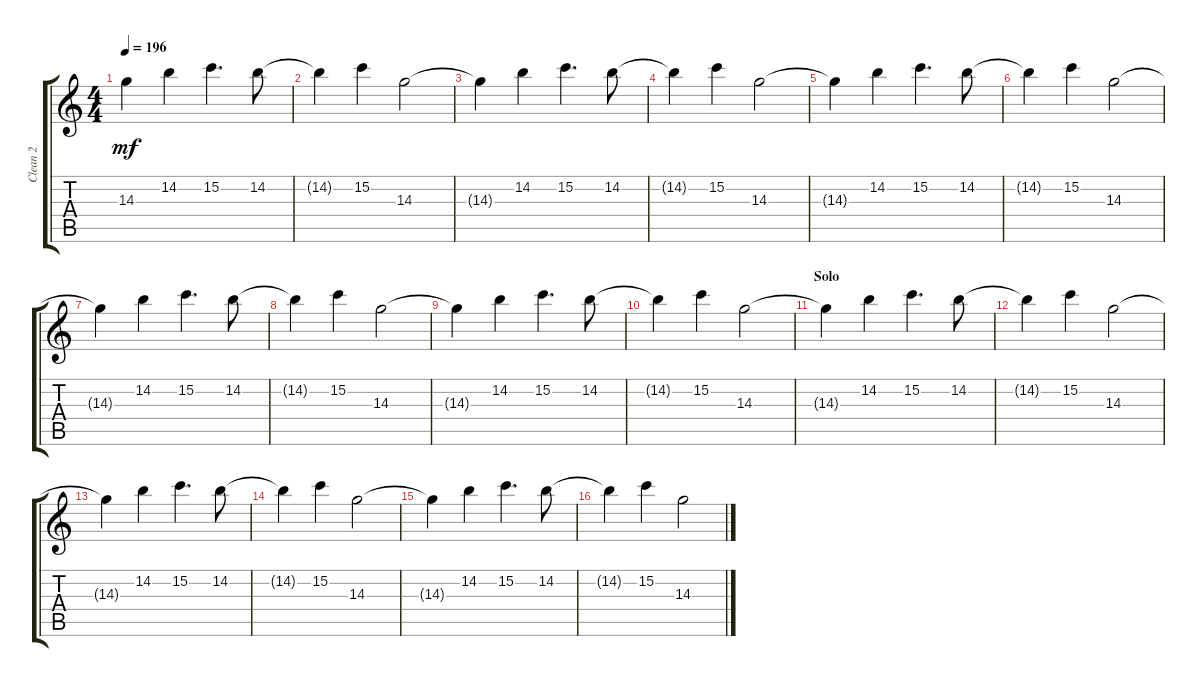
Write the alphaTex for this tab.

\track ("Clean 2" "Clean 2") {instrument electricguitarclean}
\staff {score tabs}
\tuning (D4 A3 F3 C3 G2 C2) {hide}
\ts (4 4)
\tempo 196
\clef g2
\ks aminor
14.3{t}.4{dy mf} 14.2.4 15.2.4{d} 14.2.8 |
14.2{t}.4 15.2.4 14.3.2 |
14.3{t}.4 14.2.4 15.2.4{d} 14.2.8 |
14.2{t}.4 15.2.4 14.3.2 |
14.3{t}.4 14.2.4 15.2.4{d} 14.2.8 |
14.2{t}.4 15.2.4 14.3.2 |
14.3{t}.4 14.2.4 15.2.4{d} 14.2.8 |
14.2{t}.4 15.2.4 14.3.2 |
14.3{t}.4 14.2.4 15.2.4{d} 14.2.8 |
14.2{t}.4 15.2.4 14.3.2 |
\section ("" "Solo")
14.3{t}.4 14.2.4 15.2.4{d} 14.2.8 |
14.2{t}.4 15.2.4 14.3.2 |
14.3{t}.4 14.2.4 15.2.4{d} 14.2.8 |
14.2{t}.4 15.2.4 14.3.2 |
14.3{t}.4 14.2.4 15.2.4{d} 14.2.8 |
14.2{t}.4 15.2.4 14.3.2
